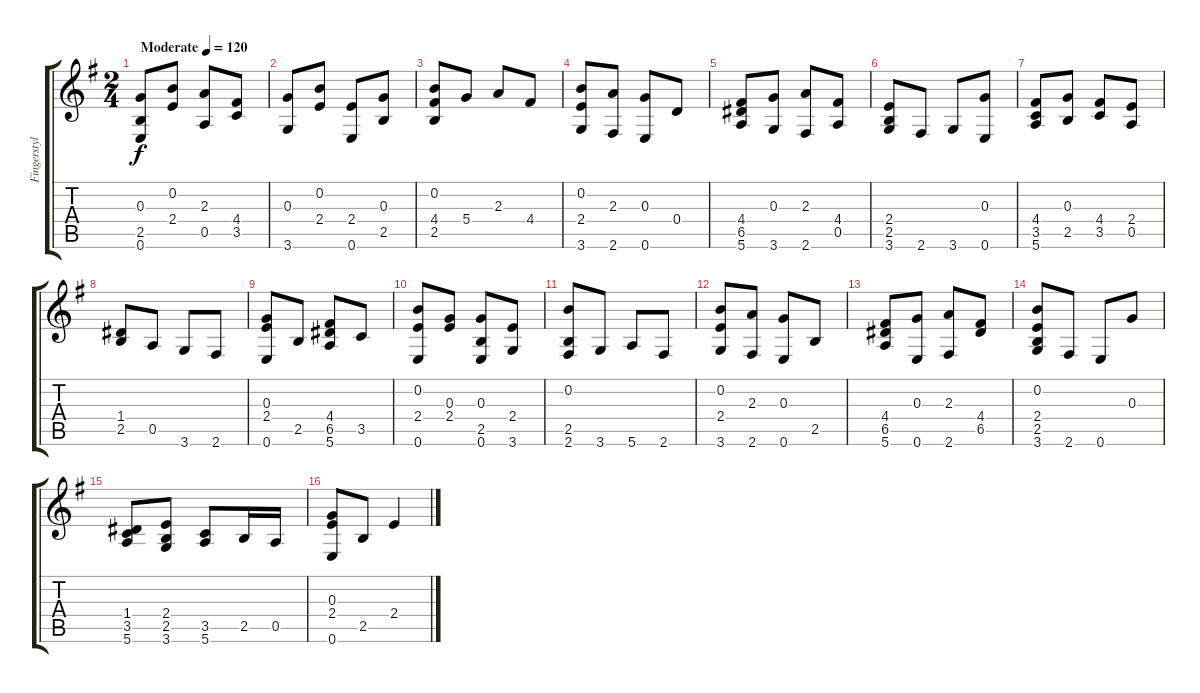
\track ("Fingerstyle Guitar" "Fingerstyl") {instrument acousticguitarsteel}
\staff {score tabs}
\tuning (E4 B3 G3 D3 A2 E2) {hide}
\ts (2 4)
\tempo (120 "Moderate")
\clef g2
\ks eminor
(0.3 2.5 0.6).8{dy f instrument acousticguitarsteel} (0.2 2.4).8 (2.3 0.5).8 (4.4 3.5).8 |
(0.3 3.6).8 (0.2 2.4).8 (2.4 0.6).8 (0.3 2.5).8 |
(0.2 4.4 2.5).8 5.4.8 2.3.8 4.4.8 |
(0.2 2.4 3.6).8 (2.3 2.6).8 (0.3 0.6).8 0.4.8 |
(4.4 6.5 5.6).8 (0.3 3.6).8 (2.3 2.6).8 (4.4 0.5).8 |
(2.4 2.5 3.6).8 2.6.8 3.6.8 (0.3 0.6).8 |
(4.4 3.5 5.6).8 (0.3 2.5).8 (4.4 3.5).8 (2.4 0.5).8 |
(1.4 2.5).8 0.5.8 3.6.8 2.6.8 |
(0.3 2.4 0.6).8 2.5.8 (4.4 6.5 5.6).8 3.5.8 |
(0.2 2.4 0.6).8 (0.3 2.4).8 (0.3 2.5 0.6).8 (2.4 3.6).8 |
(0.2 2.5 2.6).8 3.6.8 5.6.8 2.6.8 |
(0.2 2.4 3.6).8 (2.3 2.6).8 (0.3 0.6).8 2.5.8 |
(4.4 6.5 5.6).8 (0.3 0.6).8 (2.3 2.6).8 (4.4 6.5).8 |
(0.2 2.4 2.5 3.6).8 2.6.8 0.6.8 0.3.8 |
(1.4 3.5 5.6).8 (2.4 2.5 3.6).8 (3.5 5.6).8 2.5.16 0.5.16 |
(0.3 2.4 0.6).8 2.5.8 2.4.4
